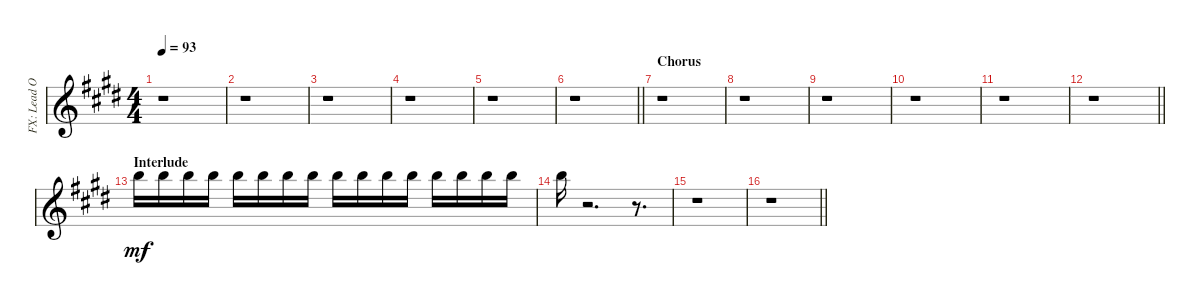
\track ("FX: Lead Overdub" "FX: Lead O") {instrument celesta}
\staff {score}
\tuning (E4 B3 G3 D3 A2 E2) {hide}
\ts (4 4)
\tempo 93
\clef g2
\ks c#minor
r.1{dy mf} |
r.1 |
r.1 |
r.1 |
r.1 |
\barLineRight lightlight
r.1 |
\section ("" "Chorus")
r.1 |
r.1 |
r.1 |
r.1 |
r.1 |
\barLineRight lightlight
r.1 |
\section ("" "Interlude")
19.1.16 19.1.16 19.1.16 19.1.16 19.1.16 19.1.16 19.1.16 19.1.16 19.1.16 19.1.16 19.1.16 19.1.16 19.1.16 19.1.16 19.1.16 19.1.16 |
19.1.16 r.2{d} r.8{d} |
r.1 |
\barLineRight lightlight
r.1
